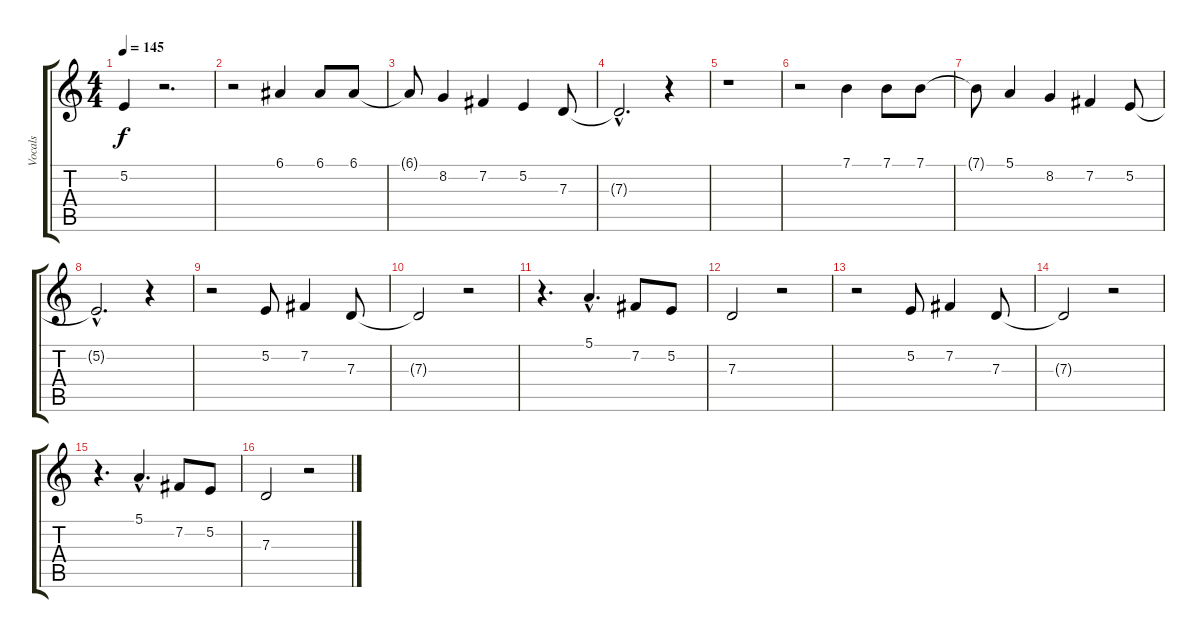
\track ("Vocals" "Vocals") {instrument oboe}
\staff {score tabs}
\tuning (E4 B3 G3 D3 A2 E2) {hide}
\ts (4 4)
\tempo 145
\clef g2
\ks c
5.2{t}.4{dy f} r.2{d} |
r.2 6.1.4 6.1.8 6.1.8 |
6.1{t}.8 8.2.4 7.2.4 5.2.4 7.3.8 |
7.3{hac t}.2{d} r.4 |
r.1 |
r.2 7.1.4 7.1.8 7.1.8 |
7.1{t}.8 5.1.4 8.2.4 7.2.4 5.2.8 |
5.2{hac t}.2{d} r.4 |
r.2 5.2.8 7.2.4 7.3.8 |
7.3{t}.2 r.2 |
r.4{d} 5.1{hac}.4{d} 7.2.8 5.2.8 |
7.3.2 r.2 |
r.2 5.2.8 7.2.4 7.3.8 |
7.3{t}.2 r.2 |
r.4{d} 5.1{hac}.4{d} 7.2.8 5.2.8 |
7.3.2 r.2
